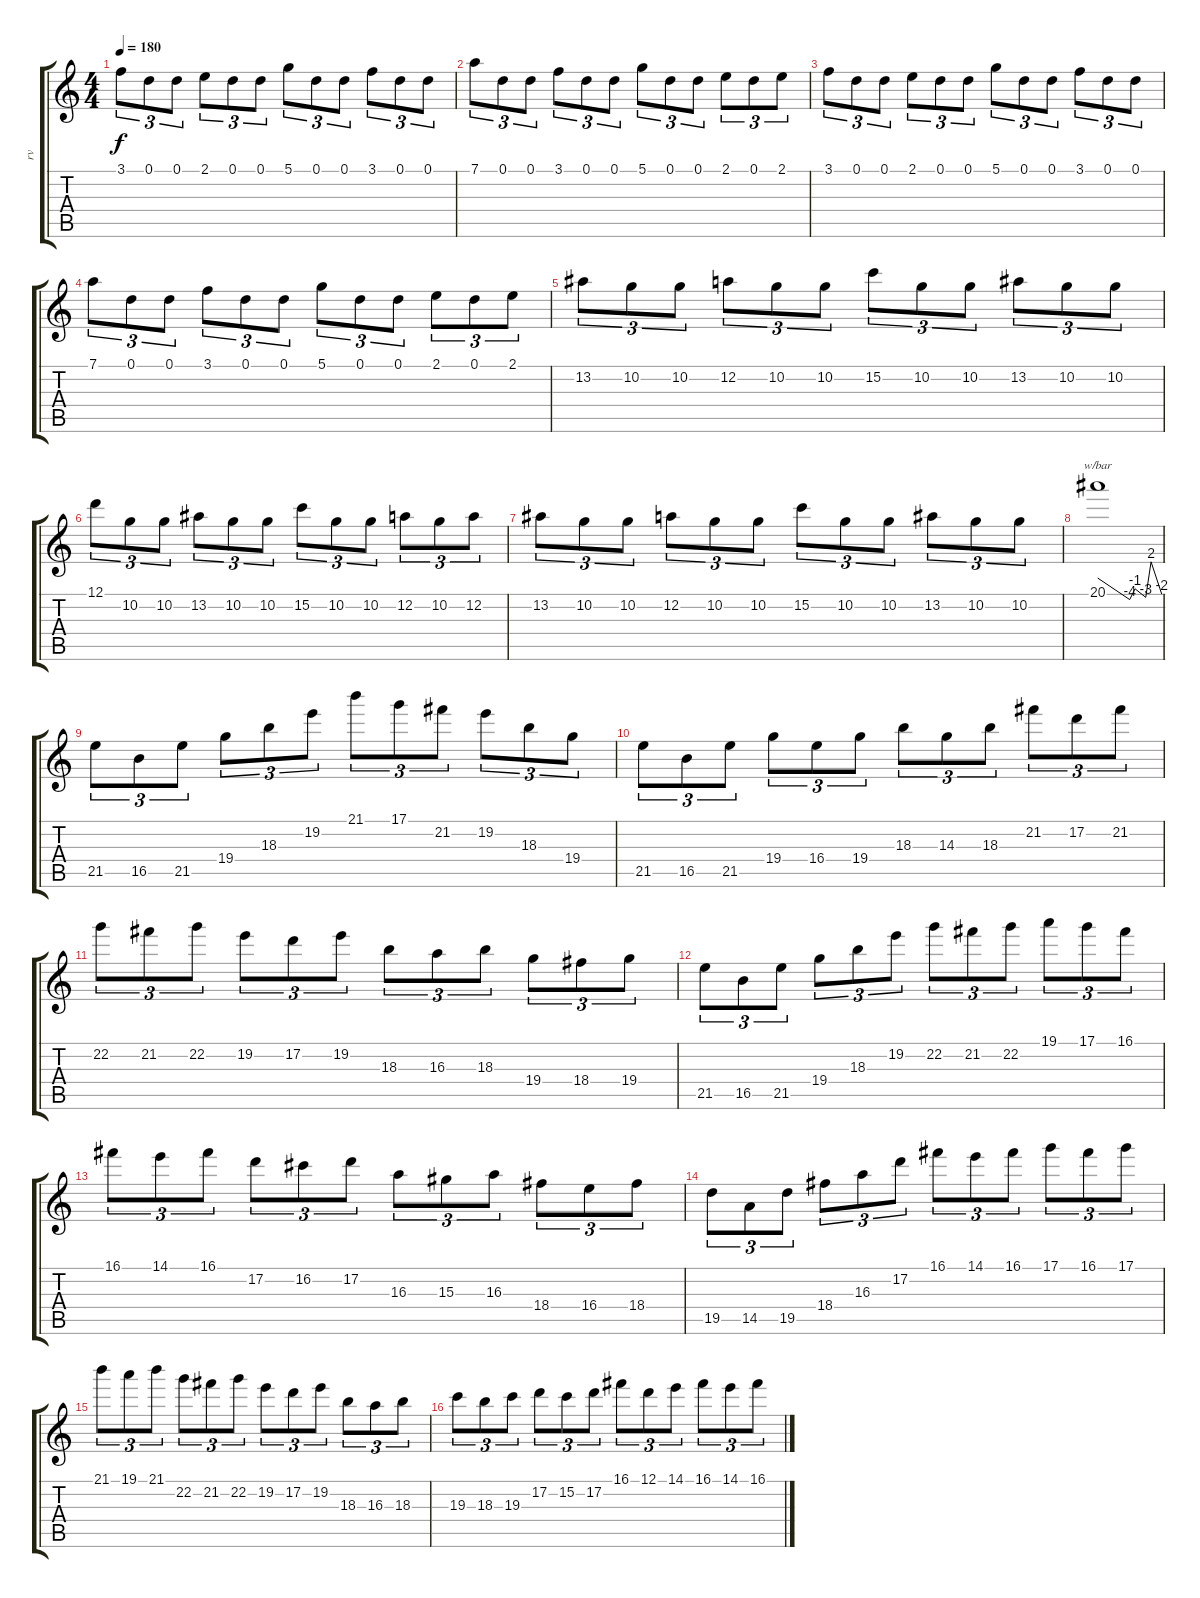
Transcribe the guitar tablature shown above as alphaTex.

\track ("rv" "rv") {instrument overdrivenguitar}
\staff {score tabs}
\tuning (D4 A3 F3 C3 G2 D2) {hide}
\ts (4 4)
\tempo 180
\clef g2
\ks c
3.1.8{tu (3 2) dy f} 0.1.8{tu (3 2)} 0.1.8{tu (3 2)} 2.1.8{tu (3 2)} 0.1.8{tu (3 2)} 0.1.8{tu (3 2)} 5.1.8{tu (3 2)} 0.1.8{tu (3 2)} 0.1.8{tu (3 2)} 3.1.8{tu (3 2)} 0.1.8{tu (3 2)} 0.1.8{tu (3 2)} |
7.1.8{tu (3 2)} 0.1.8{tu (3 2)} 0.1.8{tu (3 2)} 3.1.8{tu (3 2)} 0.1.8{tu (3 2)} 0.1.8{tu (3 2)} 5.1.8{tu (3 2)} 0.1.8{tu (3 2)} 0.1.8{tu (3 2)} 2.1.8{tu (3 2)} 0.1.8{tu (3 2)} 2.1.8{tu (3 2)} |
3.1.8{tu (3 2)} 0.1.8{tu (3 2)} 0.1.8{tu (3 2)} 2.1.8{tu (3 2)} 0.1.8{tu (3 2)} 0.1.8{tu (3 2)} 5.1.8{tu (3 2)} 0.1.8{tu (3 2)} 0.1.8{tu (3 2)} 3.1.8{tu (3 2)} 0.1.8{tu (3 2)} 0.1.8{tu (3 2)} |
7.1.8{tu (3 2)} 0.1.8{tu (3 2)} 0.1.8{tu (3 2)} 3.1.8{tu (3 2)} 0.1.8{tu (3 2)} 0.1.8{tu (3 2)} 5.1.8{tu (3 2)} 0.1.8{tu (3 2)} 0.1.8{tu (3 2)} 2.1.8{tu (3 2)} 0.1.8{tu (3 2)} 2.1.8{tu (3 2)} |
13.2.8{tu (3 2)} 10.2.8{tu (3 2)} 10.2.8{tu (3 2)} 12.2.8{tu (3 2)} 10.2.8{tu (3 2)} 10.2.8{tu (3 2)} 15.2.8{tu (3 2)} 10.2.8{tu (3 2)} 10.2.8{tu (3 2)} 13.2.8{tu (3 2)} 10.2.8{tu (3 2)} 10.2.8{tu (3 2)} |
12.1.8{tu (3 2)} 10.2.8{tu (3 2)} 10.2.8{tu (3 2)} 13.2.8{tu (3 2)} 10.2.8{tu (3 2)} 10.2.8{tu (3 2)} 15.2.8{tu (3 2)} 10.2.8{tu (3 2)} 10.2.8{tu (3 2)} 12.2.8{tu (3 2)} 10.2.8{tu (3 2)} 12.2.8{tu (3 2)} |
13.2.8{tu (3 2)} 10.2.8{tu (3 2)} 10.2.8{tu (3 2)} 12.2.8{tu (3 2)} 10.2.8{tu (3 2)} 10.2.8{tu (3 2)} 15.2.8{tu (3 2)} 10.2.8{tu (3 2)} 10.2.8{tu (3 2)} 13.2.8{tu (3 2)} 10.2.8{tu (3 2)} 10.2.8{tu (3 2)} |
20.1.1{tbe (custom default 0 0 30 -16 35 -4 45 -12 50 8 60 -8)} |
21.5.8{tu (3 2)} 16.5.8{tu (3 2)} 21.5.8{tu (3 2)} 19.4.8{tu (3 2)} 18.3.8{tu (3 2)} 19.2.8{tu (3 2)} 21.1.8{tu (3 2)} 17.1.8{tu (3 2)} 21.2.8{tu (3 2)} 19.2.8{tu (3 2)} 18.3.8{tu (3 2)} 19.4.8{tu (3 2)} |
21.5.8{tu (3 2)} 16.5.8{tu (3 2)} 21.5.8{tu (3 2)} 19.4.8{tu (3 2)} 16.4.8{tu (3 2)} 19.4.8{tu (3 2)} 18.3.8{tu (3 2)} 14.3.8{tu (3 2)} 18.3.8{tu (3 2)} 21.2.8{tu (3 2)} 17.2.8{tu (3 2)} 21.2.8{tu (3 2)} |
22.2.8{tu (3 2)} 21.2.8{tu (3 2)} 22.2.8{tu (3 2)} 19.2.8{tu (3 2)} 17.2.8{tu (3 2)} 19.2.8{tu (3 2)} 18.3.8{tu (3 2)} 16.3.8{tu (3 2)} 18.3.8{tu (3 2)} 19.4.8{tu (3 2)} 18.4.8{tu (3 2)} 19.4.8{tu (3 2)} |
21.5.8{tu (3 2)} 16.5.8{tu (3 2)} 21.5.8{tu (3 2)} 19.4.8{tu (3 2)} 18.3.8{tu (3 2)} 19.2.8{tu (3 2)} 22.2.8{tu (3 2)} 21.2.8{tu (3 2)} 22.2.8{tu (3 2)} 19.1.8{tu (3 2)} 17.1.8{tu (3 2)} 16.1.8{tu (3 2)} |
16.1.8{tu (3 2)} 14.1.8{tu (3 2)} 16.1.8{tu (3 2)} 17.2.8{tu (3 2)} 16.2.8{tu (3 2)} 17.2.8{tu (3 2)} 16.3.8{tu (3 2)} 15.3.8{tu (3 2)} 16.3.8{tu (3 2)} 18.4.8{tu (3 2)} 16.4.8{tu (3 2)} 18.4.8{tu (3 2)} |
19.5.8{tu (3 2)} 14.5.8{tu (3 2)} 19.5.8{tu (3 2)} 18.4.8{tu (3 2)} 16.3.8{tu (3 2)} 17.2.8{tu (3 2)} 16.1.8{tu (3 2)} 14.1.8{tu (3 2)} 16.1.8{tu (3 2)} 17.1.8{tu (3 2)} 16.1.8{tu (3 2)} 17.1.8{tu (3 2)} |
21.1.8{tu (3 2)} 19.1.8{tu (3 2)} 21.1.8{tu (3 2)} 22.2.8{tu (3 2)} 21.2.8{tu (3 2)} 22.2.8{tu (3 2)} 19.2.8{tu (3 2)} 17.2.8{tu (3 2)} 19.2.8{tu (3 2)} 18.3.8{tu (3 2)} 16.3.8{tu (3 2)} 18.3.8{tu (3 2)} |
19.3.8{tu (3 2)} 18.3.8{tu (3 2)} 19.3.8{tu (3 2)} 17.2.8{tu (3 2)} 15.2.8{tu (3 2)} 17.2.8{tu (3 2)} 16.1.8{tu (3 2)} 12.1.8{tu (3 2)} 14.1.8{tu (3 2)} 16.1.8{tu (3 2)} 14.1.8{tu (3 2)} 16.1.8{tu (3 2)}
